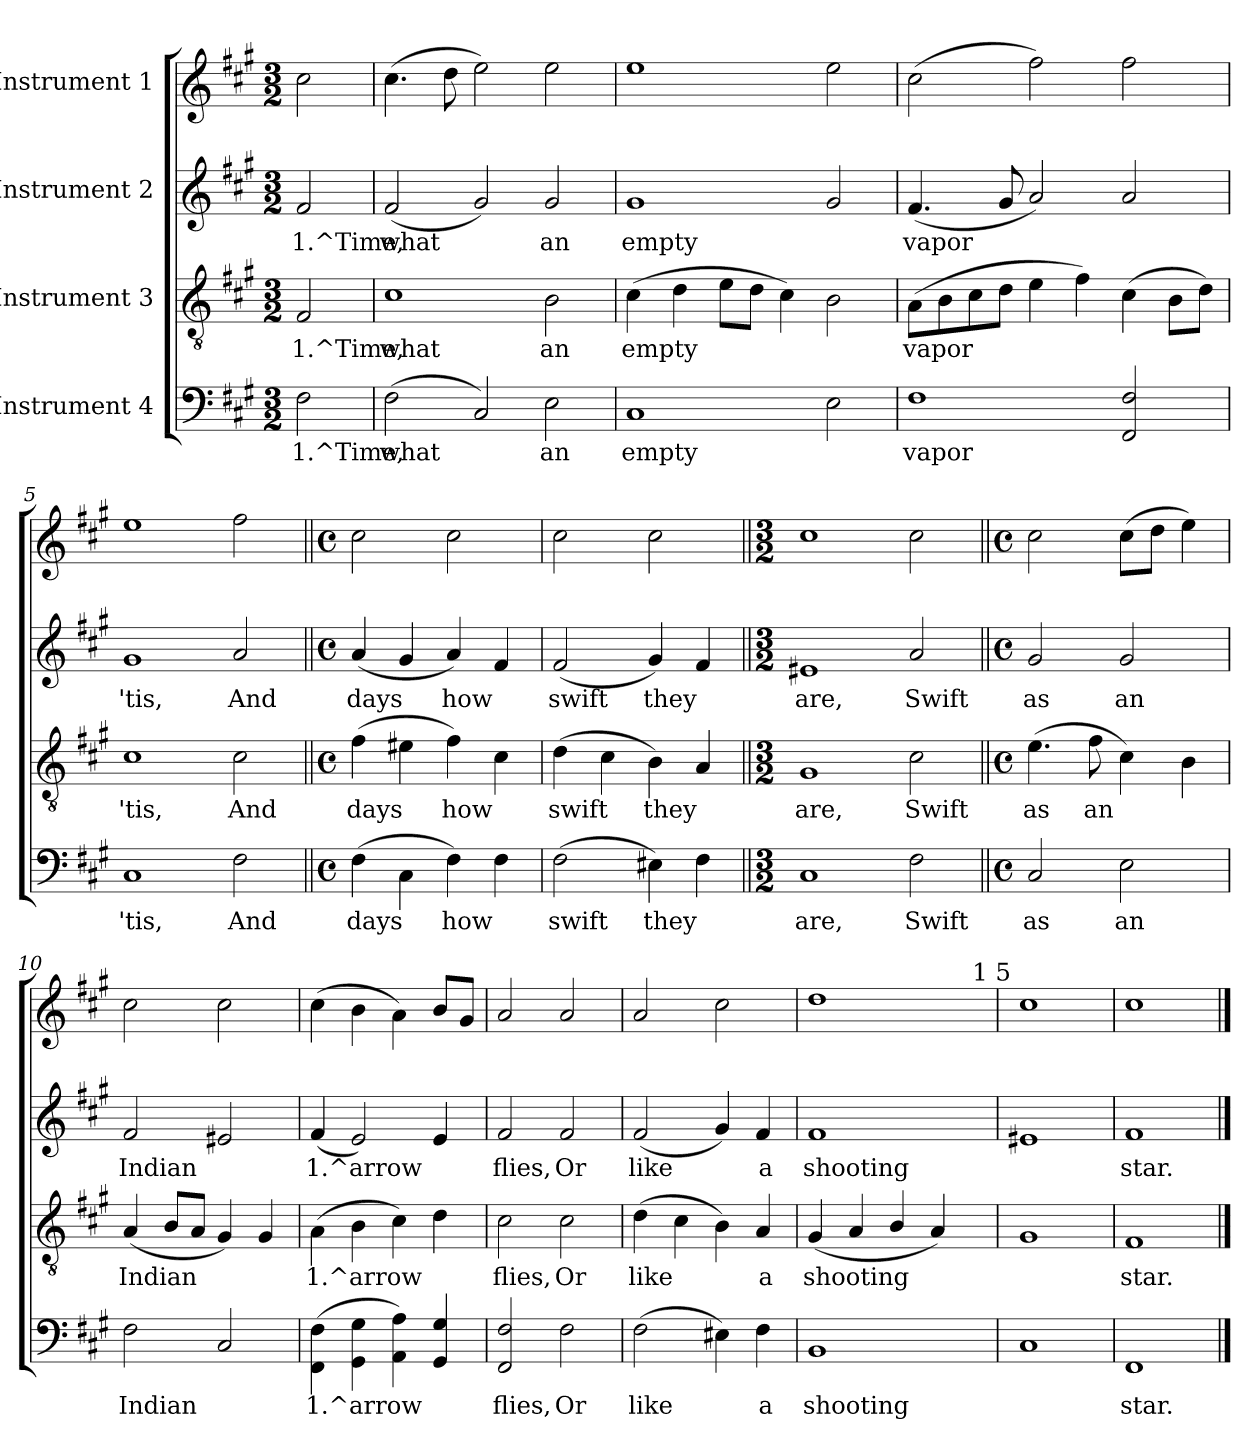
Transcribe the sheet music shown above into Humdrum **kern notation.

**kern	**text	**kern	**text	**kern	**text	**kern
*part4	*part4	*part3	*part3	*part2	*part2	*part1
*staff4	*staff4	*staff3	*staff3	*staff2	*staff2	*staff1
*I"Instrument 4	*	*I"Instrument 3	*	*I"Instrument 2	*	*I"Instrument 1
!!LO:PB:g=z
*stria5	*	*stria5	*	*stria5	*	*stria5
*clefF4	*	*clefGv2	*	*clefG2	*	*clefG2
*k[f#c#g#]	*	*k[f#c#g#]	*	*k[f#c#g#]	*	*k[f#c#g#]
*A:	*	*A:	*	*A:	*	*A:
*M3/2	*	*M3/2	*	*M3/2	*	*M3/2
=1	=1	=1	=1	=1	=1	=1
!	!LO:LY:a:rj	!	!LO:LY:a:rj	!	!LO:LY:b:rj	!
2F#\	1.^Time,	2F#/	1.^Time,	2f#/	1.^Time,	2cc#\
=2	=2	=2	=2	=2	=2	=2
!	!LO:LY:a:rj	!	!LO:LY:a:rj	!	!LO:LY:b:rj	!
(>2F#\	what	1c#	what	(<2f#/	what	(>4.cc#\
.	.	.	.	.	.	8dd\
!	!LO:LY:a:rj	!	!	!	!LO:LY:b:rj	!
2C#/)	.	.	.	2g#/)	.	2ee\)
!	!LO:LY:a:rj	!	!LO:LY:a:rj	!	!LO:LY:b:rj	!
2E\	an	2B\	an	2g#/	an	2ee\
=3	=3	=3	=3	=3	=3	=3
!	!LO:LY:a:rj	!	!LO:LY:a:rj	!	!LO:LY:b:rj	!
1C#	empty	(>4c#\	empty	1g#	empty	1ee
!	!	!	!LO:LY:a:rj	!	!	!
.	.	4d\	.	.	.	.
!	!	!	!LO:LY:a:rj	!	!	!
.	.	8e\L	.	.	.	.
!	!	!	!LO:LY:a:rj	!	!	!
.	.	8d\J	.	.	.	.
!	!	!	!LO:LY:a:rj	!	!	!
.	.	4c#\)	.	.	.	.
!	!LO:LY:a:rj	!	!LO:LY:a:rj	!	!LO:LY:b:rj	!
2E\	.	2B\	.	2g#/	.	2ee\
=4	=4	=4	=4	=4	=4	=4
!	!LO:LY:a:rj	!	!LO:LY:a:rj	!	!LO:LY:b:rj	!
1F#	vapor	(>8A\L	vapor	(<4.f#/	vapor	(>2cc#\
!	!	!	!LO:LY:a:rj	!	!	!
.	.	8B\	.	.	.	.
!	!	!	!LO:LY:a:rj	!	!	!
.	.	8c#\	.	.	.	.
!	!	!	!LO:LY:a:rj	!	!LO:LY:b:rj	!
.	.	8d\J	.	8g#/	.	.
!	!	!	!LO:LY:a:rj	!	!LO:LY:b:rj	!
.	.	4e\	.	2a/)	.	2ff#\)
!	!	!	!LO:LY:a:rj	!	!	!
.	.	4f#\)	.	.	.	.
!	!LO:LY:a:rj	!	!LO:LY:a:rj	!	!LO:LY:b:rj	!
2F#/ 2FF#/	.	(>4c#\	.	2a/	.	2ff#\
!	!	!	!LO:LY:a:rj	!	!	!
.	.	8B\L	.	.	.	.
!	!	!	!LO:LY:a:rj	!	!	!
.	.	8d\J)	.	.	.	.
=5	=5	=5	=5	=5	=5	=5
!	!LO:LY:a:rj	!	!LO:LY:a:rj	!	!LO:LY:b:rj	!
1C#	'tis,	1c#	'tis,	1g#	'tis,	1ee>
!	!LO:LY:a:rj	!	!LO:LY:a:rj	!	!LO:LY:b:rj	!
2F#\	And	2c#\	And	2a/	And	2ff#\
=6||	=6||	=6||	=6||	=6||	=6||	=6||
*M4/4	*	*M4/4	*	*M4/4	*	*M4/4
*met(c)	*	*met(c)	*	*met(c)	*	*met(c)
!	!LO:LY:a:rj	!	!LO:LY:a:rj	!	!LO:LY:b:rj	!
(>4F#\	days	(>4f#\	days	(<4a/	days	2cc#\
!	!LO:LY:a:rj	!	!LO:LY:a:rj	!	!LO:LY:b:rj	!
4C#\	.	4e#X\	.	4g#/	.	.
!	!LO:LY:a:rj	!	!LO:LY:a:rj	!	!LO:LY:b:rj	!
4F#\)	how	4f#\)	how	4a/)	how	2cc#\
!	!LO:LY:a:rj	!	!LO:LY:a:rj	!	!LO:LY:b:rj	!
4F#\	.	4c#\	.	4f#/	.	.
=7	=7	=7	=7	=7	=7	=7
!	!LO:LY:a:rj	!	!LO:LY:a:rj	!	!LO:LY:b:rj	!
(>2F#\	swift	(>4d\	swift	(<2f#/	swift	2cc#\
!	!	!	!LO:LY:a:rj	!	!	!
.	.	4c#\	.	.	.	.
!	!LO:LY:a:rj	!	!LO:LY:a:rj	!	!LO:LY:b:rj	!
4E#X\)	they	4B\)	they	4g#/)	they	2cc#\
!	!LO:LY:a:rj	!	!LO:LY:a:rj	!	!LO:LY:b:rj	!
4F#\	.	4A/	.	4f#/	.	.
=8||	=8||	=8||	=8||	=8||	=8||	=8||
*M3/2	*	*M3/2	*	*M3/2	*	*M3/2
!	!LO:LY:a:rj	!	!LO:LY:a:rj	!	!LO:LY:b:rj	!
1C#	are,	1G#	are,	1e#X	are,	1cc#
!	!LO:LY:a:rj	!	!LO:LY:a:rj	!	!LO:LY:b:rj	!
2F#\	Swift	2c#\	Swift	2a/	Swift	2cc#\
=9||	=9||	=9||	=9||	=9||	=9||	=9||
*M4/4	*	*M4/4	*	*M4/4	*	*M4/4
*met(c)	*	*met(c)	*	*met(c)	*	*met(c)
!	!LO:LY:a:rj	!	!LO:LY:a:rj	!	!LO:LY:b:rj	!
2C#/	as	(>4.e\	as	2g#/	as	2cc#\
!	!	!	!LO:LY:a:rj	!	!	!
.	.	8f#\	an	.	.	.
!	!LO:LY:a:rj	!	!LO:LY:a:rj	!	!LO:LY:b:rj	!
2E\	an	4c#\)	.	2g#/	an	(>8cc#\L
.	.	.	.	.	.	8dd\J
!	!	!	!LO:LY:a:rj	!	!	!
.	.	4B\	.	.	.	4ee>\)
=10	=10	=10	=10	=10	=10	=10
!	!LO:LY:a:rj	!	!LO:LY:a:rj	!	!LO:LY:b:rj	!
2F#\	Indian	(<4A/	Indian	2f#/	Indian	2cc#>\
!	!	!	!LO:LY:a:rj	!	!	!
.	.	8B/L	.	.	.	.
!	!	!	!LO:LY:a:rj	!	!	!
.	.	8A/J	.	.	.	.
!	!LO:LY:a:rj	!	!LO:LY:a:rj	!	!LO:LY:b:rj	!
2C#/	.	4G#/)	.	2e#X/	.	2cc#\
!	!	!	!LO:LY:a:rj	!	!	!
.	.	4G#/	.	.	.	.
!!LO:PB:g=z
=11	=11	=11	=11	=11	=11	=11
!	!LO:LY:a:rj	!	!LO:LY:a:rj	!	!LO:LY:b:rj	!
(>4F#\ 4FF#\	1.^arrow	(>4A\	1.^arrow	(<4f#/	1.^arrow	(>4cc#\
!	!LO:LY:a:rj	!	!LO:LY:a:rj	!	!LO:LY:b:rj	!
4G#\ 4GG#\	.	4B\	.	2e/)	.	4b\
!	!LO:LY:a:rj	!	!LO:LY:a:rj	!	!	!
4AA\ 4A\)	.	4c#\)	.	.	.	4a\)
!	!LO:LY:a:rj	!	!LO:LY:a:rj	!	!LO:LY:b:rj	!
4GG#/ 4G#/	.	4d\	.	4e/	.	8b/L
.	.	.	.	.	.	8g#/J
=12	=12	=12	=12	=12	=12	=12
!	!LO:LY:a:rj	!	!LO:LY:a:rj	!	!LO:LY:b:rj	!
2F#/ 2FF#/	flies,	2c#\	flies,	2f#/	flies,	2a/
!	!LO:LY:a:rj	!	!LO:LY:a:rj	!	!LO:LY:b:rj	!
2F#\	Or	2c#\	Or	2f#/	Or	2a/
=13	=13	=13	=13	=13	=13	=13
!	!LO:LY:a:rj	!	!LO:LY:a:rj	!	!LO:LY:b:rj	!
(>2F#\	like	(>4d\	like	(<2f#/	like	2a/
!	!	!	!LO:LY:a:rj	!	!	!
.	.	4c#\	.	.	.	.
!	!LO:LY:a:rj	!	!LO:LY:a:rj	!	!LO:LY:b:rj	!
4E#X\)	.	4B\)	.	4g#/)	.	2cc#\
!	!LO:LY:a:rj	!	!LO:LY:a:rj	!	!LO:LY:b:rj	!
4F#\	a	4A/	a	4f#/	a	.
=14	=14	=14	=14	=14	=14	=14
!	!LO:LY:a:rj	!	!LO:LY:a:rj	!	!LO:LY:b:rj	!
*	*	*	*	*	*	*^
1BB	shooting	(<4G#/	shooting	1f#	shooting	1dd	2ryy
!	!	!	!LO:LY:a:rj	!	!	!	!
.	.	4A/	.	.	.	.	.
!	!	!	!LO:LY:a:rj	!	!	!	!
.	.	4B/	.	.	.	.	4ryy
!	!	!	!LO:LY:a:rj	!	!	!	!
.	.	4A/)	.	.	.	.	8ryy
.	.	.	.	.	.	.	32.ryy
!	!	!	!	!	!	!	!LO:TX:a:t=1 5
.	.	.	.	.	.	.	16ryy
.	.	.	.	.	.	.	64ryy
=15	=15	=15	=15	=15	=15	=15	=15
!	!LO:LY:a:rj	!	!LO:LY:a:rj	!	!LO:LY:b:rj	!	!
*	*	*	*	*	*	*v	*v
1C#	.	1G#	.	1e#X	.	1cc#
=16	=16	=16	=16	=16	=16	=16
!	!LO:LY:a:rj	!	!LO:LY:a:rj	!	!LO:LY:b:rj	!
1FF#	star.	1F#	star.	1f#	star.	1cc#
==	==	==	==	==	==	==
*-	*-	*-	*-	*-	*-	*-
